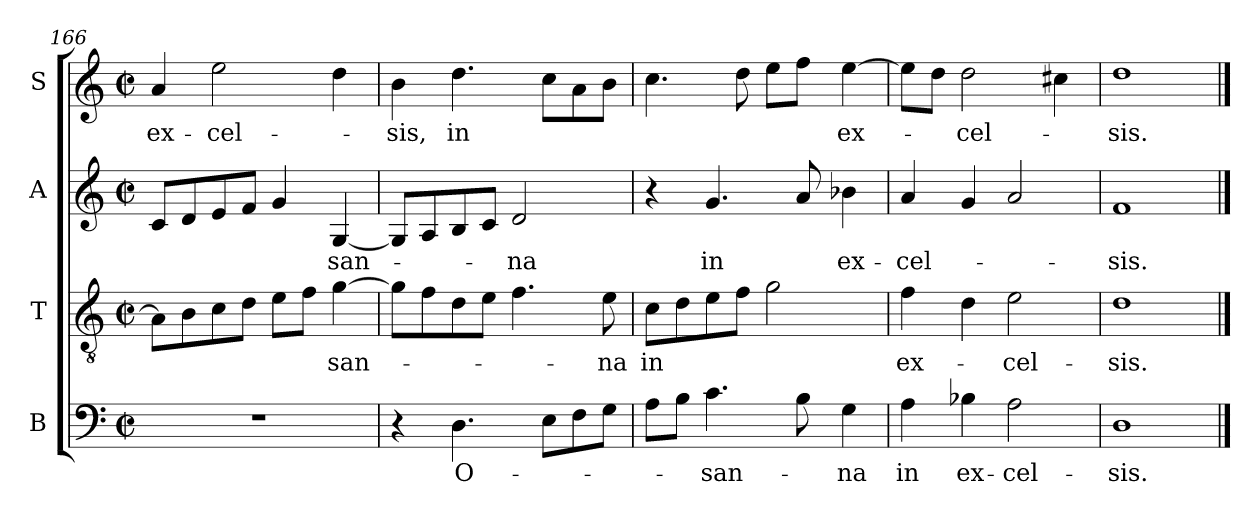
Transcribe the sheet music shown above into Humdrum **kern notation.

**kern	**text	**kern	**text	**kern	**text	**kern	**text
*part4	*part4	*part3	*part3	*part2	*part2	*part1	*part1
*staff4	*staff4	*staff3	*staff3	*staff2	*staff2	*staff1	*staff1
*I"B	*	*I"T	*	*I"A	*	*I"S	*
*I'B	*	*I'T	*	*I'A	*	*I'S	*
*clefF4	*	*clefGv2	*	*clefG2	*	*clefG2	*
*k[]	*	*k[]	*	*k[]	*	*k[]	*
*M2/2	*	*M2/2	*	*M2/2	*	*M2/2	*
*met(c|)	*	*met(c|)	*	*met(c|)	*	*met(c|)	*
=166	=166	=166	=166	=166	=166	=166	=166
!	!	!	!	!	!	!	!LO:LY:b
1r	.	8A\L]	.	8c/L	.	4a/	ex-
.	.	8B\	.	8d/	.	.	.
!	!	!	!	!	!	!	!LO:LY:b
.	.	8c\	.	8e/	.	2ee\	-cel-
.	.	8d\J	.	8f/J	.	.	.
.	.	8e\L	.	4g/	.	.	.
.	.	8f\J	.	.	.	.	.
!	!	!	!LO:LY:b	!	!LO:LY:b	!	!
.	.	[4g\	-san-	[4G/	-san-	4dd\	.
=167	=167	=167	=167	=167	=167	=167	=167
!	!	!	!	!	!	!	!LO:LY:b
4r	.	8g\L]	.	8G/L]	.	4b\	-sis,
.	.	8f\	.	8A/	.	.	.
!	!LO:LY:b	!	!	!	!	!	!LO:LY:b
4.D\	O-	8d\	.	8B/	.	4.dd\	in
.	.	8e\J	.	8c/J	.	.	.
!	!	!	!	!	!LO:LY:b	!	!
.	.	4.f\	.	2d/	na	.	.
8E\L	.	.	.	.	.	8cc\L	.
8F\	.	.	.	.	.	8a\	.
!	!	!	!LO:LY:b	!	!	!	!
8G\J	.	8e\	-na	.	.	8b\J	.
=168	=168	=168	=168	=168	=168	=168	=168
!	!	!	!LO:LY:b	!	!	!	!
8A\L	.	8c\L	in	4r	.	4.cc\	.
8B\J	.	8d\	.	.	.	.	.
!	!LO:LY:b	!	!	!	!LO:LY:b	!	!
4.c\	-san-	8e\	.	4.g/	-in	.	.
.	.	8f\J	.	.	.	8dd\	.
.	.	2g\	.	.	.	8ee\L	.
8B\	.	.	.	8a/	.	8ff\J	.
!	!LO:LY:b	!	!	!	!LO:LY:b	!	!LO:LY:b
4G\	-na	.	.	4b-X\	ex-	[4ee\	ex-
=169	=169	=169	=169	=169	=169	=169	=169
*	*	*	*	*	*	*MM96	*
!	!LO:LY:b	!	!LO:LY:b	!	!LO:LY:b	!	!
4A\	in	4f\	ex-	4a/	-cel-	8ee\L]	.
.	.	.	.	.	.	8dd\J	.
!	!LO:LY:b	!	!	!	!	!	!LO:LY:b
4B-X\	ex-	4d\	.	4g/	.	2dd\	-cel-
!	!LO:LY:b	!	!LO:LY:b	!	!	!	!
2A\	-cel-	2e\	-cel-	2a/	.	.	.
.	.	.	.	.	.	4cc#X\	.
=170	=170	=170	=170	=170	=170	=170	=170
!	!LO:LY:b	!	!LO:LY:b	!	!LO:LY:b	!	!LO:LY:b
1D	-sis.	1d	-sis.	1f	-sis.	1dd	-sis.
==	==	==	==	==	==	==	==
*-	*-	*-	*-	*-	*-	*-	*-
